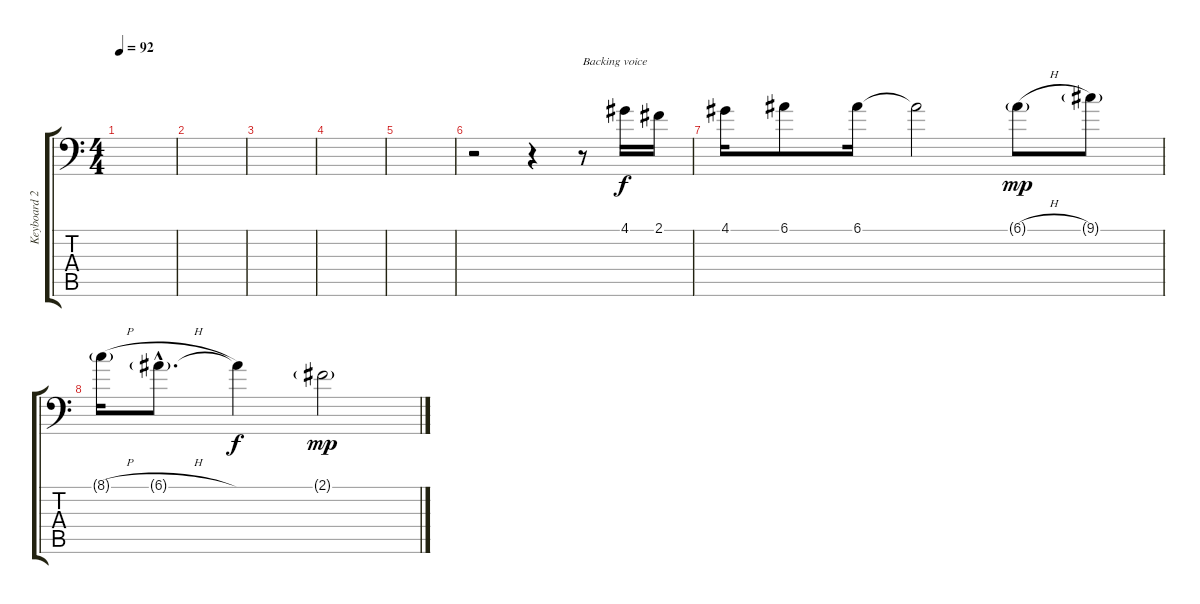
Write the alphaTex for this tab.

\track ("Keyboard 2" "Keyboard 2") {instrument harpsichord}
\staff {score tabs}
\tuning (E4 B3 G3 D3 E2 A1) {hide}
\ts (4 4)
\tempo 92
\clef f4
\ks c
|
|
|
|
|
r.2 r.4{volume 10 balance 16 instrument lead8bassandlead} r.8{txt "Backing voice"} 4.1.16 2.1.16 |
4.1.16 6.1.8 6.1.16 6.1{t}.2 6.1{h g}.8{dy mp} 9.1{g}.8 |
8.1{h g}.16 6.1{h g hac}.8{d} 6.1{t}.4{dy f} 2.1{g}.2{dy mp}
